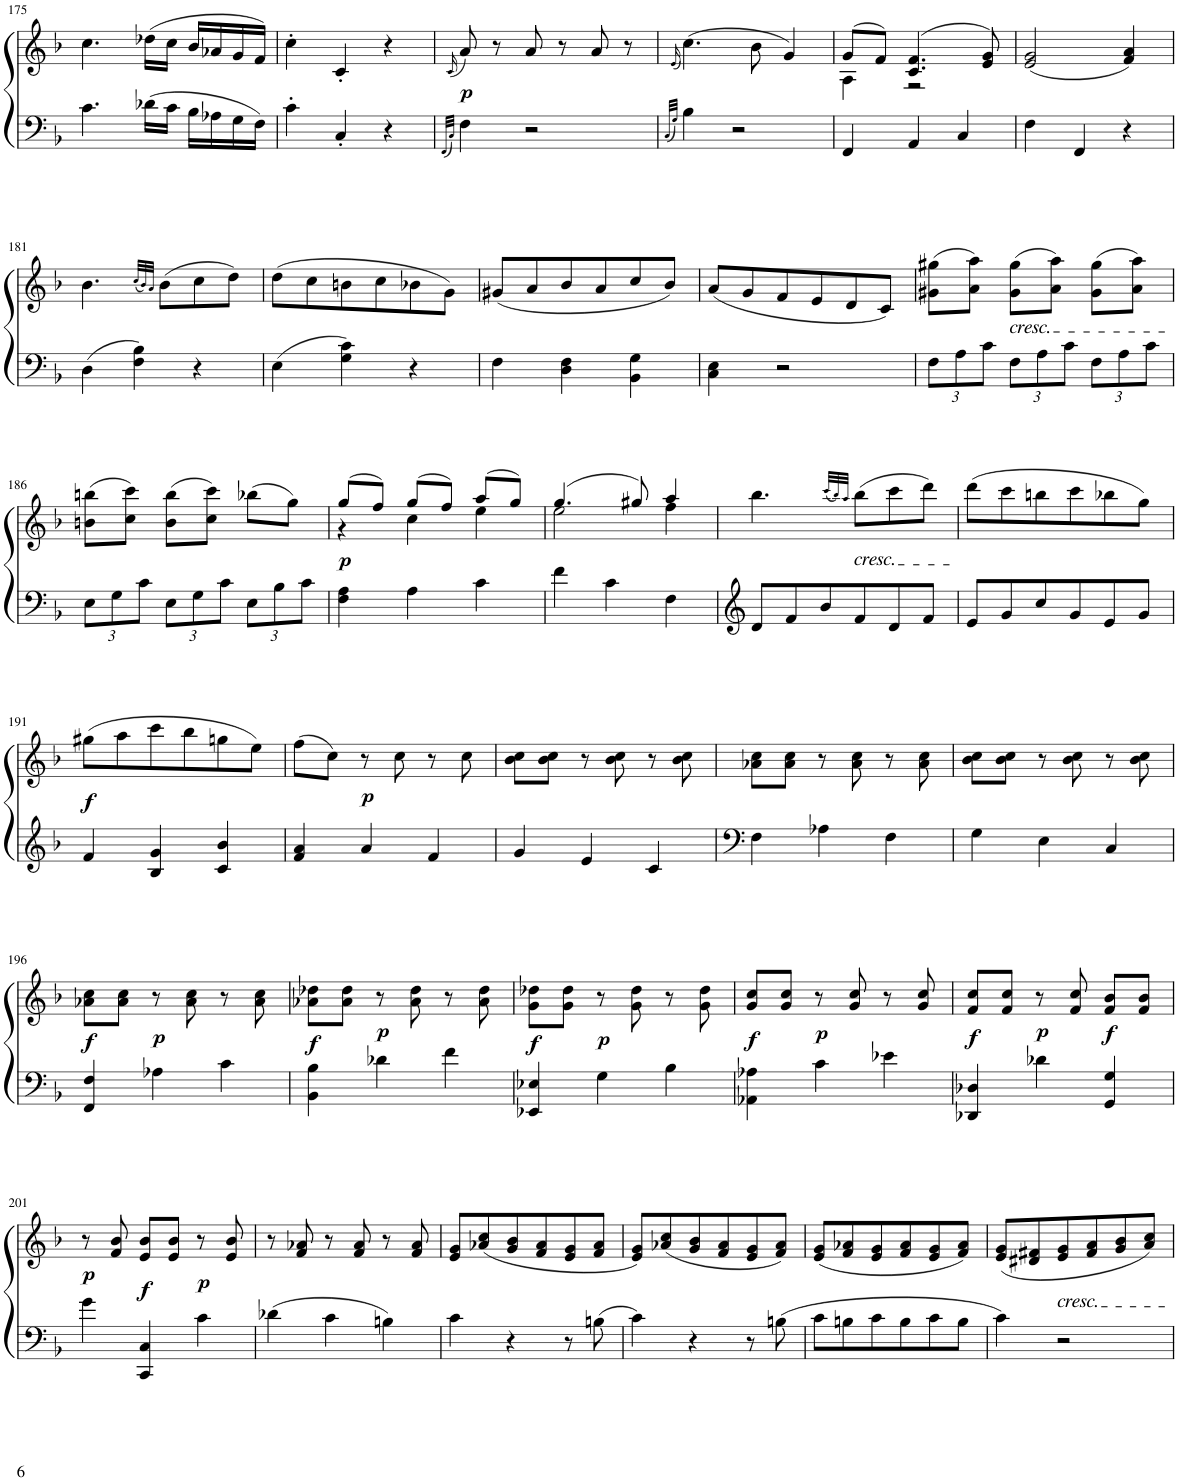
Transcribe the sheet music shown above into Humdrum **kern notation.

**kern	**kern	**dynam
*part1	*part1	*part1
*staff2	*staff1	*staff1/2
*I"Piano	*	*
*I'Pno.	*	*
!!LO:PB:g=z
*clefF4	*clefG2	*
*k[b-]	*k[b-]	*
*M3/4	*M3/4	*
=175	=175	=175
4.c\	4.cc\	.
16d-X\LL	(16dd-X\LL	.
16c\JJ	16cc\JJ	.
16B-\LL	16b-/LL	.
16A-X\	16a-X/	.
16G\	16g/	.
16F\JJ	16f/JJ)	.
=176	=176	=176
4c'\	4cc'\	.
4C'/	4c'/	.
4r	4r	.
=177	=177	=177
32qFF/LLL	.	.
32qC/JJJ	(16qc/	.
!	!	!LO:DY:b
4F\	8a/)	p
.	8r	.
2r	8a/	.
.	8r	.
.	8a/	.
.	8r	.
=178	=178	=178
32qC/LLL	.	.
32qG/JJJ	(16qe/	.
4B-\	(4.cc\)	.
2r	.	.
.	8b-\	.
.	4g/)	.
=179	=179	=179
*	*^	*
4FF/	(8g/L	4A\	.
.	8f/J)	.	.
4AA/	(4.c/ 4.f/	2r	.
4C/	.	.	.
.	8e/ 8g/)	.	.
*	*v	*v	*
=180	=180	=180
4F\	(2e/ 2g/	.
4FF/	.	.
4r	4f/ 4a/)	.
!!LO:LB:g=z
=181	=181	=181
4D\	4.b-\	.
4F\ 4B-\	.	.
.	(32qcc/LLL	.
.	32qb-/)	.
.	32qa/JJJ	.
.	(8b-\L	.
4r	8cc\	.
.	8dd\J)	.
=182	=182	=182
4E\	(8dd\L	.
.	8cc\	.
4G\ 4c\	8bn\	.
.	8cc\	.
4r	8b-X\	.
.	8g\J)	.
=183	=183	=183
4F\	(8g#X/L	.
.	8a/	.
4D\ 4F\	8b-/	.
.	8a/	.
4BB-\ 4G\	8cc/	.
.	8b-/J)	.
=184	=184	=184
4C\ 4E\	(8a/L	.
.	8g/	.
2r	8f/	.
.	8e/	.
.	8d/	.
.	8c/J)	.
=185	=185	=185
*Xbrackettup	*	*
12F\L	(8g#X\ 8gg#X\L	.
12A\	.	.
.	8a\ 8aa\J)	.
12c\J	.	.
!	!LO:TX:b:i:t=cresc.	!
12F\L	(8g#\ 8gg#\L	.
12A\	.	.
.	8a\ 8aa\J)	.
12c\J	.	.
12F\L	(8g#\ 8gg#\L	.
12A\	.	.
.	8a\ 8aa\J)	.
12c\J	.	.
!!LO:LB:g=z
=186	=186	=186
12E\L	(8bn\ 8bbn\L	.
12G\	.	.
.	8cc\ 8ccc\J)	.
12c\J	.	.
12E\L	(8b\ 8bb\L	.
12G\	.	.
.	8cc\ 8ccc\J)	.
12c\J	.	.
12E\L	(8bb-X\L	.
12B-\	.	.
.	8gg\J)	.
12c\J	.	.
=187	=187	=187
*	*^	*
!	!	!	!LO:DY:b
4F\ 4A\	(8gg/L	4r	p
.	8ff/J)	.	.
4A\	(8gg/L	4cc\	.
.	8ff/J)	.	.
4c\	(8aa/L	4ee\	.
.	8gg/J)	.	.
=188	=188	=188	=188
4f\	(4.gg/	2ee\	.
4c\	.	.	.
.	8gg#X/)	.	.
4F\	4aa/	4ff\	.
*	*v	*v	*
=189	=189	=189
8d/L	4.bb-\	.
8f/	.	.
8b-/	.	.
.	(32qccc/LLL	.
.	32qbb-/)	.
.	32qaa/JJJ	.
!	!LO:TX:b:i:t=cresc.	!
8f/	(8bb-\L	.
8d/	8ccc\	.
8f/J	8ddd\J)	.
=190	=190	=190
8e/L	(8ddd\L	.
8g/	8ccc\	.
8cc/	8bbn\	.
8g/	8ccc\	.
8e/	8bb-X\	.
8g/J	8gg\J)	.
!!LO:LB:g=z
=191	=191	=191
!	!	!LO:DY:b
4f/	(8gg#X\L	f
.	8aa\	.
4B-/ 4g/	8ccc\	.
.	8bb-\	.
4c/ 4b-/	8ggn\	.
.	8ee\J)	.
=192	=192	=192
4f/ 4a/	(8ff\L	.
.	8cc\J)	.
!	!	!LO:DY:b
4a/	8r	p
.	8cc\	.
4f/	8r	.
.	8cc\	.
=193	=193	=193
4g/	8b-\ 8cc\L	.
.	8b-\ 8cc\J	.
4e/	8r	.
.	8b-\ 8cc\	.
4c/	8r	.
.	8b-\ 8cc\	.
=194	=194	=194
4F\	8a-X\ 8cc\L	.
.	8a-\ 8cc\J	.
4A-X\	8r	.
.	8a-\ 8cc\	.
4F\	8r	.
.	8a-\ 8cc\	.
=195	=195	=195
4G\	8b-\ 8cc\L	.
.	8b-\ 8cc\J	.
4E\	8r	.
.	8b-\ 8cc\	.
4C/	8r	.
.	8b-\ 8cc\	.
!!LO:LB:g=z
=196	=196	=196
!	!	!LO:DY:b
4FF/ 4F/	8a-X\ 8cc\L	f
.	8a-\ 8cc\J	.
!	!	!LO:DY:b
4A-X\	8r	p
.	8a-\ 8cc\	.
4c\	8r	.
.	8a-\ 8cc\	.
=197	=197	=197
!	!	!LO:DY:b
4BB-\ 4B-\	8a-X\ 8dd-X\L	f
.	8a-\ 8dd-\J	.
!	!	!LO:DY:b
4d-X\	8r	p
.	8a-\ 8dd-\	.
4f\	8r	.
.	8a-\ 8dd-\	.
=198	=198	=198
!	!	!LO:DY:b
4EE-X/ 4E-X/	8g\ 8dd-X\L	f
.	8g\ 8dd-\J	.
!	!	!LO:DY:b
4G\	8r	p
.	8g\ 8dd-\	.
4B-\	8r	.
.	8g\ 8dd-\	.
=199	=199	=199
!	!	!LO:DY:b
4AA-X\ 4A-X\	8g/ 8cc/L	f
.	8g/ 8cc/J	.
!	!	!LO:DY:b
4c\	8r	p
.	8g/ 8cc/	.
4e-X\	8r	.
.	8g/ 8cc/	.
=200	=200	=200
!	!	!LO:DY:b
4DD-X/ 4D-X/	8f/ 8cc/L	f
.	8f/ 8cc/J	.
!	!	!LO:DY:b
4d-X\	8r	p
.	8f/ 8cc/	.
!	!	!LO:DY:b
4GG/ 4G/	8f/ 8b-/L	f
.	8f/ 8b-/J	.
!!LO:LB:g=z
=201	=201	=201
!	!	!LO:DY:b
4g\	8r	p
.	8f/ 8b-/	.
!	!	!LO:DY:b
4CC/ 4C/	8e/ 8b-/L	f
.	8e/ 8b-/J	.
!	!	!LO:DY:b
4c\	8r	p
.	8e/ 8b-/	.
=202	=202	=202
4d-X\	8r	.
.	8f/ 8a-X/	.
4c\	8r	.
.	8f/ 8a-/	.
4Bn\	8r	.
.	8f/ 8a-/	.
=203	=203	=203
4c\	8e/ 8g/L	.
.	(8a-X/ 8cc/	.
4r	8g/ 8b-/	.
.	8f/ 8a-/	.
8r	8e/ 8g/	.
8Bn\	8f/ 8a-/J	.
=204	=204	=204
4c\	8e/ 8g/L)	.
.	(8a-X/ 8cc/	.
4r	8g/ 8b-/	.
.	8f/ 8a-/	.
8r	8e/ 8g/	.
8Bn\	8f/ 8a-/J)	.
=205	=205	=205
8c\L	(8e/ 8g/L	.
8Bn\	8f/ 8a-X/	.
8c\	8e/ 8g/	.
8B\	8f/ 8a-/	.
8c\	8e/ 8g/	.
8B\J	8f/ 8a-/J)	.
=206	=206	=206
4c\	(8e/ 8g/L	.
.	8d#X/ 8f#X/	.
!	!LO:TX:b:i:t=cresc.	!
2r	8e/ 8g/	.
.	8f#/ 8a/	.
.	8g/ 8b-/	.
.	8a/ 8cc/J)	.
=	=	=
*-	*-	*-
